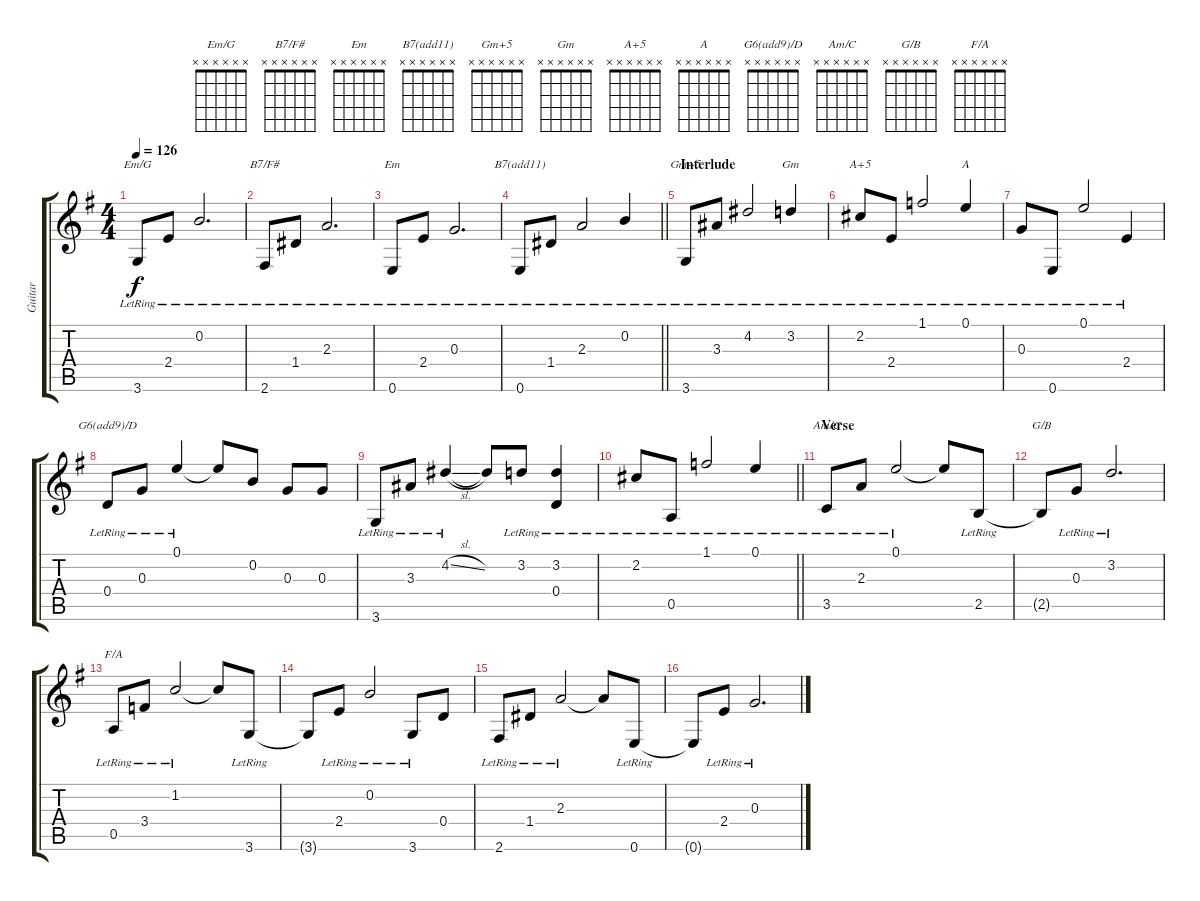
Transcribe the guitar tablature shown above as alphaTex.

\track ("Guitar" "Guitar") {instrument electricguitarjazz}
\staff {score tabs}
\tuning (E4 B3 G3 D3 A2 E2) {hide}
\chord ("Em/G" x x x x x x)
\chord ("B7/F#" x x x x x x)
\chord ("Em" x x x x x x)
\chord ("B7(add11)" x x x x x x)
\chord ("Gm+5" x x x x x x)
\chord ("Gm" x x x x x x)
\chord ("A+5" x x x x x x)
\chord ("A" x x x x x x)
\chord ("G6(add9)/D" x x x x x x)
\chord ("Am/C" x x x x x x)
\chord ("G/B" x x x x x x)
\chord ("F/A" x x x x x x)
\ts (4 4)
\tempo 126
\clef g2
\ks eminor
3.6{lr}.8{ch "Em/G" dy f} 2.4{lr}.8 0.2{lr}.2{d beam Up} |
2.6{lr}.8{ch "B7/F#"} 1.4{lr}.8 2.3{lr}.2{d} |
0.6{lr}.8{ch "Em"} 2.4{lr}.8 0.3{lr}.2{d} |
\barLineRight lightlight
0.6{lr}.8{ch "B7(add11)"} 1.4{lr}.8 2.3{lr}.2 0.2{lr}.4{beam Up} |
\section ("" "Interlude")
3.6{lr}.8{ch "Gm+5"} 3.3{lr}.8 4.2{lr}.2{beam Up} 3.2{lr}.4{ch "Gm" beam Up} |
2.2{lr}.8{ch "A+5"} 2.4{lr}.8 1.1{lr}.2{beam Up} 0.1{lr}.4{ch "A" beam Up} |
0.3{lr}.8 0.6{lr}.8 0.1{lr}.2{beam Up} 2.4{lr}.4 |
0.4{lr}.8{ch "G6(add9)/D"} 0.3{lr}.8 0.1{lr}.4{beam Up} 0.1{t}.8{beam Up} 0.2.8{beam Up} 0.3.8 0.3.8 |
3.6{lr}.8 3.3{lr}.8 4.2{sl lr}.4{beam Up} 4.2{t}.8{beam Up} 3.2{lr}.8{beam Up} (3.2{lr} 0.4).4 |
\barLineRight lightlight
2.2{lr}.8 0.5{lr}.8 1.1{lr}.2{beam Up} 0.1{lr}.4{beam Up} |
\section ("" "Verse")
3.5{lr}.8{ch "Am/C"} 2.3{lr}.8 0.1{lr}.2{beam Up} 0.1{t}.8 2.5{lr}.8 |
2.5{t}.8{ch "G/B"} 0.3{lr}.8 3.2{lr}.2{d beam Up} |
0.5{lr}.8{ch "F/A"} 3.4{lr}.8 1.2{lr}.2{beam Up} 1.2{t}.8 3.6{lr}.8 |
3.6{t}.8 2.4{lr}.8 0.2{lr}.2{beam Up} 3.6{lr}.8 0.4.8 |
2.6{lr}.8 1.4{lr}.8 2.3{lr}.2 2.3{t}.8 0.6{lr}.8 |
0.6{t}.8 2.4{lr}.8 0.3{lr}.2{d}
